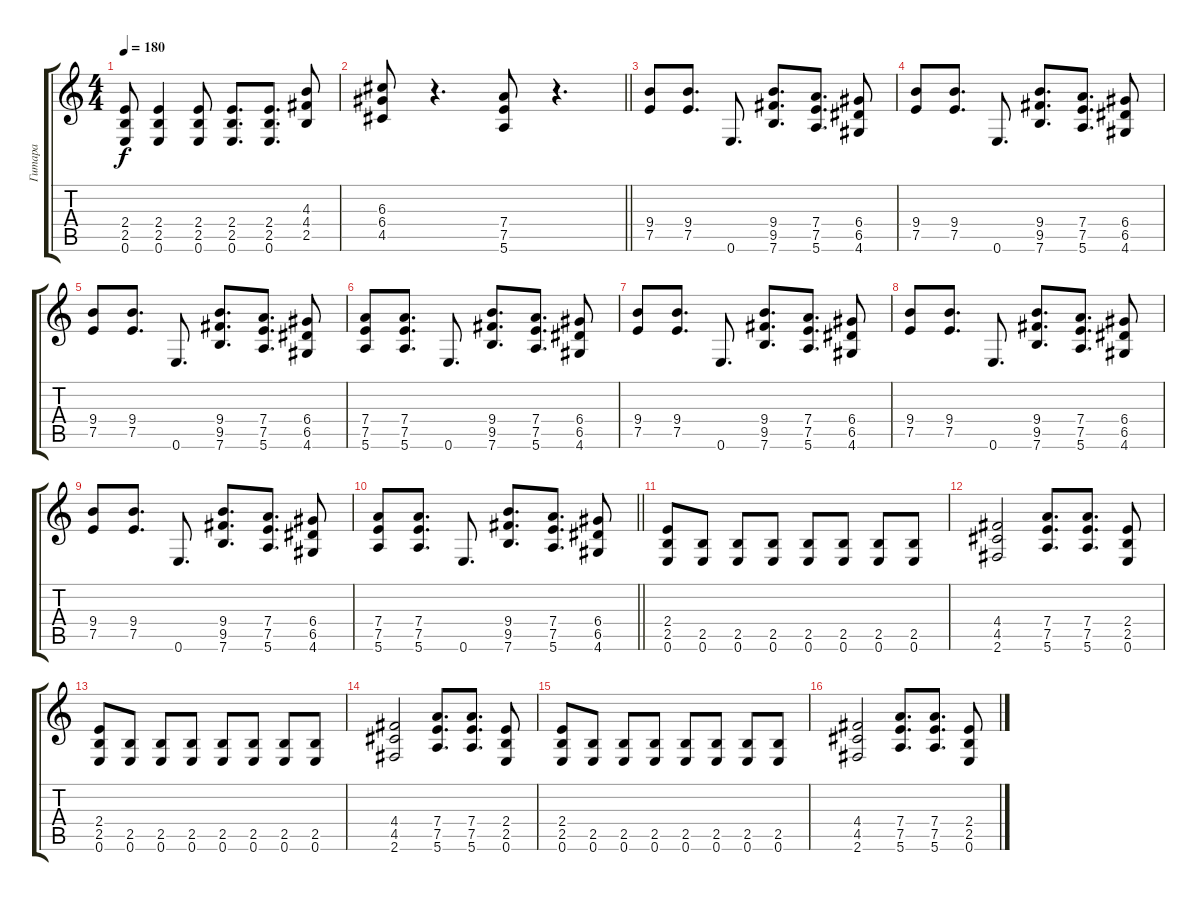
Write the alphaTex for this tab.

\track ("Гитара" "Гитара") {instrument distortionguitar}
\staff {score tabs}
\tuning (E4 B3 G3 D3 A2 E2) {hide}
\ts (4 4)
\tempo 180
\clef g2
\ks c
(2.4 2.5 0.6).8{dy f} (2.4 2.5 0.6).4 (2.4 2.5 0.6).8 (2.4 2.5 0.6).8{d} (2.4 2.5 0.6).8{d} (4.3 4.4 2.5).8 |
\barLineRight lightlight
(6.3 6.4 4.5).8 r.4{d} (7.4 7.5 5.6).8 r.4{d} |
\section ("" "")
(9.4 7.5).8 (9.4 7.5).8{d} 0.6.8{d} (9.4 9.5 7.6).8{d} (7.4 7.5 5.6).8{d} (6.4 6.5 4.6).8 |
(9.4 7.5).8 (9.4 7.5).8{d} 0.6.8{d} (9.4 9.5 7.6).8{d} (7.4 7.5 5.6).8{d} (6.4 6.5 4.6).8 |
(9.4 7.5).8 (9.4 7.5).8{d} 0.6.8{d} (9.4 9.5 7.6).8{d} (7.4 7.5 5.6).8{d} (6.4 6.5 4.6).8 |
(7.4 7.5 5.6).8 (7.4 7.5 5.6).8{d} 0.6.8{d} (9.4 9.5 7.6).8{d} (7.4 7.5 5.6).8{d} (6.4 6.5 4.6).8 |
(9.4 7.5).8 (9.4 7.5).8{d} 0.6.8{d} (9.4 9.5 7.6).8{d} (7.4 7.5 5.6).8{d} (6.4 6.5 4.6).8 |
(9.4 7.5).8 (9.4 7.5).8{d} 0.6.8{d} (9.4 9.5 7.6).8{d} (7.4 7.5 5.6).8{d} (6.4 6.5 4.6).8 |
(9.4 7.5).8 (9.4 7.5).8{d} 0.6.8{d} (9.4 9.5 7.6).8{d} (7.4 7.5 5.6).8{d} (6.4 6.5 4.6).8 |
\barLineRight lightlight
(7.4 7.5 5.6).8 (7.4 7.5 5.6).8{d} 0.6.8{d} (9.4 9.5 7.6).8{d} (7.4 7.5 5.6).8{d} (6.4 6.5 4.6).8 |
\section ("" "")
(2.4 2.5 0.6).8 (2.5 0.6).8 (2.5 0.6).8 (2.5 0.6).8 (2.5 0.6).8 (2.5 0.6).8 (2.5 0.6).8 (2.5 0.6).8 |
(4.4 4.5 2.6).2 (7.4 7.5 5.6).8{d} (7.4 7.5 5.6).8{d} (2.4 2.5 0.6).8 |
(2.4 2.5 0.6).8 (2.5 0.6).8 (2.5 0.6).8 (2.5 0.6).8 (2.5 0.6).8 (2.5 0.6).8 (2.5 0.6).8 (2.5 0.6).8 |
(4.4 4.5 2.6).2 (7.4 7.5 5.6).8{d} (7.4 7.5 5.6).8{d} (2.4 2.5 0.6).8 |
(2.4 2.5 0.6).8 (2.5 0.6).8 (2.5 0.6).8 (2.5 0.6).8 (2.5 0.6).8 (2.5 0.6).8 (2.5 0.6).8 (2.5 0.6).8 |
(4.4 4.5 2.6).2 (7.4 7.5 5.6).8{d} (7.4 7.5 5.6).8{d} (2.4 2.5 0.6).8
